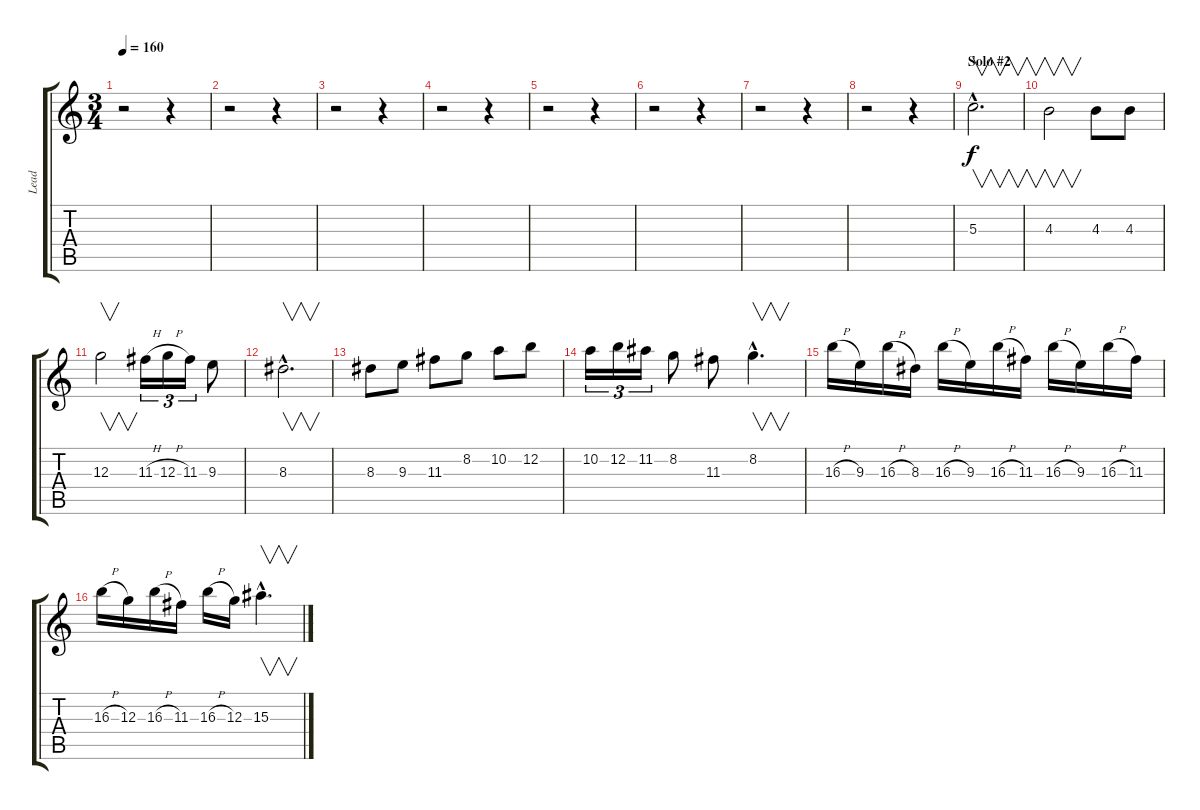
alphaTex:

\track ("Lead" "Lead") {instrument overdrivenguitar}
\staff {score tabs}
\tuning (E4 B3 G3 D3 A2 E2) {hide}
\ts (3 4)
\tempo 160
\clef g2
\ks c
r.2{dy f} r.4 |
r.2 r.4 |
r.2 r.4 |
r.2 r.4 |
r.2 r.4 |
r.2 r.4 |
r.2 r.4 |
r.2 r.4 |
\section ("" "Solo #2")
5.3{hac}.2{v d} |
4.3.2{v} 4.3.8 4.3.8 |
12.3.2{v} 11.3{h}.16{tu (3 2)} 12.3{h}.16{tu (3 2)} 11.3.16{tu (3 2)} 9.3.8 |
8.3{hac}.2{v d} |
8.3.8 9.3.8 11.3.8 8.2.8 10.2.8 12.2.8 |
10.2.16{tu (3 2)} 12.2.16{tu (3 2)} 11.2.16{tu (3 2)} 8.2.8 11.3.8 8.2{hac}.4{v d} |
16.3{h}.16 9.3.16 16.3{h}.16 8.3.16 16.3{h}.16 9.3.16 16.3{h}.16 11.3.16 16.3{h}.16 9.3.16 16.3{h}.16 11.3.16 |
16.3{h}.16 12.3.16 16.3{h}.16 11.3.16 16.3{h}.16 12.3.16 15.3{hac}.4{v d}
